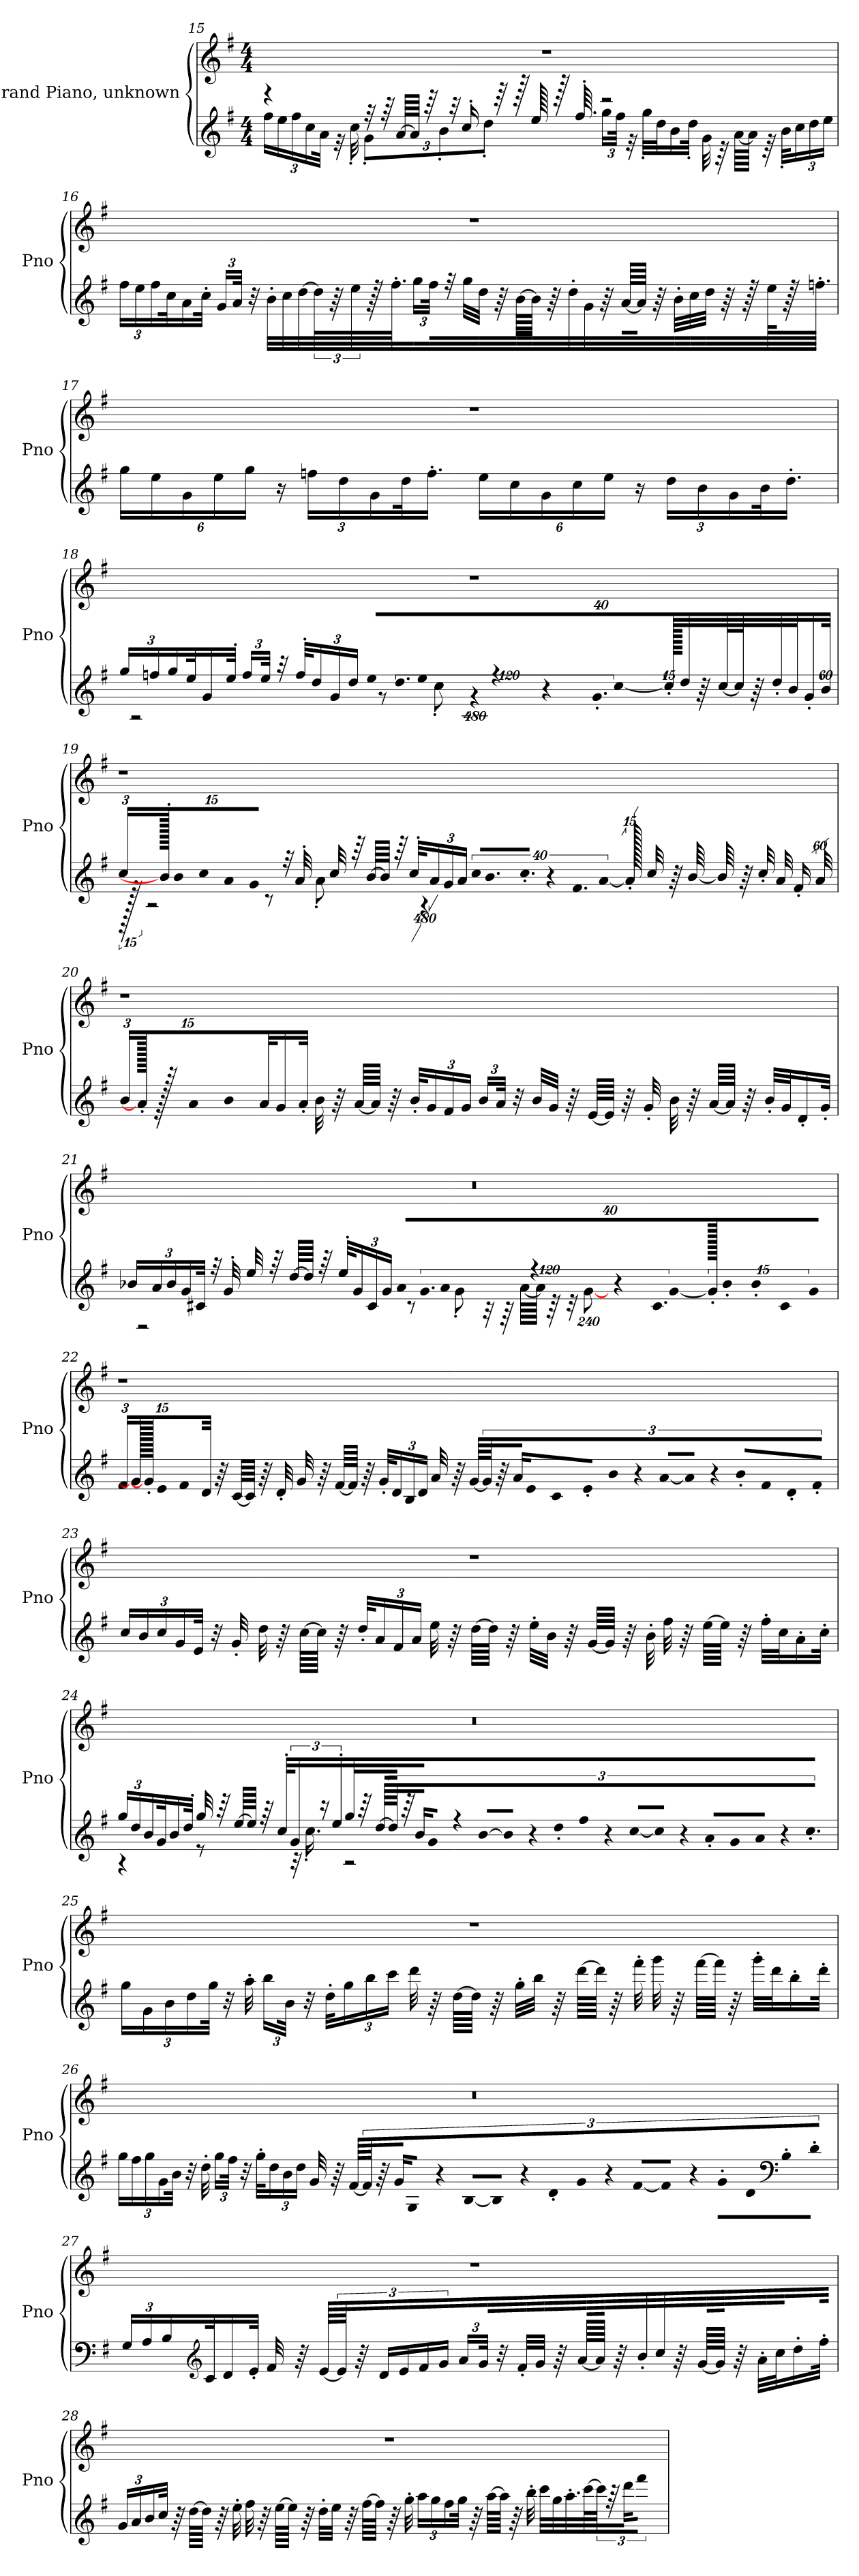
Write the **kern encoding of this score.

**kern	**kern
*part1	*part1
*staff2	*staff1
*I"Grand Piano, unknown	*
*I'Pno	*
!!LO:LB:g=z
*clefG2	*clefG2
*k[f#]	*k[f#]
*M4/4	*M4/4
=15	=15
*^	*
*	*Xbrackettup	*
4r	24ff#\LL	1r
.	24ee\	.
.	24ff#\	.
.	24cc\	.
.	48a\JJk	.
.	32r	.
.	32cc'\	.
32r	12g'\L	.
64r	.	.
[64a/LLLL	.	.
64a/JJJJ]	.	.
64r	.	.
.	12b'\	.
32r	.	.
16cc'/	.	.
.	12dd'\J	.
64r	.	.
128r	.	.
128ee/	.	.
128r	.	.
64.ff#'/	.	.
2r	24gg\LL	.
.	48ff#\JJk	.
.	32r	.
.	32gg'\LLL	.
.	32dd\J	.
.	16b\	.
.	32dd'\JJk	.
.	32g\	.
.	64r	.
.	[64a\LLLL	.
.	64a\JJJJ]	.
.	64r	.
.	32b'\KLL	.
.	24cc\	.
.	24dd\	.
.	24ee\JJ	.
*v	*v	*
!!LO:LB:g=z
=16	=16
24ff#\LL	1r
24ee\	.
24ff#\	.
32cc\K	.
16a\	.
32cc'\JJk	.
24g/LL	.
48a/JJk	.
32r	.
32b'\LLL	.
32cc\	.
[32dd\	.
*brackettup	*
96dd\JJJk]	.
96r	.
96ee\	.
128r	.
64.ff#'\	.
*Xbrackettup	*
24gg\LL	.
48ff#\JJk	.
32r	.
32gg\LLL	.
32dd\JJJ	.
64r	.
[64b\LLLL	.
64b\JJJJ]	.
64r	.
32dd'\	.
32g/	.
64r	.
[64a/LLLL	.
64a/JJJJ]	.
64r	.
32b'\LLL	.
32cc\	.
32dd\JJJ	.
64r	.
128r	.
128ee\	.
128r	.
64.ffn'\	.
!!LO:LB:g=z
=17	=17
24gg\LL	1r
24ee\	.
24g\	.
*brackettup	*
24ee\	.
24gg\JJ	.
24r	.
*Xbrackettup	*
24ffn\LL	.
24dd\	.
24g\	.
32dd\K	.
16.ff'\JJ	.
24ee\LL	.
24cc\	.
24g\	.
*brackettup	*
24cc\	.
24ee\JJ	.
24r	.
*Xbrackettup	*
24dd\LL	.
24b\	.
24g\	.
32b\K	.
16.dd'\JJ	.
!!LO:PB:g=z
=18	=18
*^	*
24gg/LL	1920ryy	1r
.	2r	.
24ffn/	.	.
24gg/	.	.
32ee/K	.	.
16g/	.	.
32ee'/JJk	.	.
24ff/LL	.	.
48ee/JJk	.	.
32r	.	.
32ff'/KLL	.	.
24dd/	.	.
24g/	.	.
24dd/JJ	.	.
*brackettup	*	*
!LO:N:vis=32	!	!
640%23ee/LLL	.	.
.	8r	.
!LO:N:vis=32.	!	!
1920%103dd/	.	.
!LO:N:vis=64	!	!
960%17ee/JJJk	.	.
!LO:N:vis=32	!	!
640%23r	.	.
.	8cc'\	.
!LO:N:vis=64	!	!
960%17r	.	.
!LO:N:vis=32.	!	!
1920%103g'/LLL	.	.
[480%17cc/JJ	.	.
1920cc'/]	.	.
32dd/	1920%479r	.
64r	.	.
[64cc/LLLL	.	.
64cc/JJJJ]	.	.
64r	.	.
32dd'/LLL	.	.
32b/J	.	.
16g'/	.	.
[1920%59b/JJk	.	.
!!LO:LB:g=z
=19	=19	=19
*Xbrackettup	*	*
24cc/LL	1920r	1r
.	2r	.
1920b'/]	.	.
24b/	.	.
24cc/	.	.
24a/	.	.
48g/JJk	.	.
32r	.	.
32a'/	.	.
32cc/	.	.
64r	.	.
[64b/LLLL	.	.
64b/JJJJ]	.	.
64r	.	.
32cc'/KLL	.	.
24a/	.	.
24g/	.	.
24a/JJ	.	.
*brackettup	*	*
!LO:N:vis=32	!	!
640%23cc/LLL	8r	.
!LO:N:vis=32.	!	!
1920%103b/	.	.
!LO:N:vis=32.	!	!
1920%103cc'/JJJ	.	.
.	8a'\	.
!LO:N:vis=64	!	!
960%17r	.	.
!LO:N:vis=32.	!	!
1920%103f#/LLL	.	.
[480%17a/JJ	.	.
1920a'/]	1920%479r	.
32cc/	.	.
64r	.	.
[64b/LLLL	.	.
64b/JJJJ]	.	.
64r	.	.
32cc'/LLL	.	.
32a/J	.	.
16f#'/	.	.
[1920%59a/JJk	.	.
.	1920ryy	1920ryy
*v	*v	*
!!LO:LB:g=z
=20	=20
*Xbrackettup	*
24b/LL	1r
1920a'/]	.
1920r	.
24a/	.
24b/	.
32a/K	.
16g/	.
32a'/JJk	.
32b\	.
64r	.
[64a/LLLL	.
64a/JJJJ]	.
64r	.
32b'/KLL	.
24g/	.
24f#/	.
24g/JJ	.
24b/LL	.
48a/JJk	.
32r	.
32b/LLL	.
32g/JJJ	.
64r	.
[64e/LLLL	.
64e/JJJJ]	.
64r	.
32g'/	.
32b\	.
64r	.
[64a/LLLL	.
64a/JJJJ]	.
64r	.
32b'/LLL	.
32g/J	.
16d'/	.
32g'/JJk	.
.	960ryy
!!LO:LB:g=z
=21	=21
*^	*
24b-X/LL	1920ryy	1r
.	2r	.
24a/	.	.
24b-/	.	.
24g/	.	.
48c#X/JJk	.	.
32r	.	.
32g'/	.	.
32ee/	.	.
64r	.	.
[64dd/LLLL	.	.
64dd/JJJJ]	.	.
64r	.	.
32ee'/KLL	.	.
24g/	.	.
24c#/	.	.
24g/JJ	.	.
*brackettup	*	*
!LO:N:vis=32	!	!
640%23a/LLL	.	.
.	8r	.
!LO:N:vis=32.	!	!
1920%103g/	.	.
!LO:N:vis=64	!	!
960%17a/JJJk	.	.
!LO:N:vis=32	!	!
640%23r	.	.
.	8g'\	.
!LO:N:vis=64	!	!
960%17r	.	.
!LO:N:vis=32.	!	!
1920%103c#/LLL	.	.
[480%17g/J	.	.
1920g'/]	.	.
*Xbrackettup	*	*
12b-'/	32r	.
.	64r	.
.	[64a\LLLL	.
.	64a\JJJJ]	.
.	64r	.
12b-'/	.	.
.	32r	.
.	[1920%239g\	.
24c#/L	.	.
[1920%79g/JJ	.	.
*v	*v	*
!!LO:LB:g=z
=22	=22
24f#/LL	1r
1920g/]	.
1920g'\]	.
24e/	.
24f#/	.
32d/JJk	.
64r	.
[64c/LLLL	.
64c/JJJJ]	.
64r	.
32d'/	.
32g/	.
64r	.
[64f#/LLLL	.
64f#/JJJJ]	.
64r	.
32g'/KLL	.
24d/	.
24B/	.
24d/JJ	.
32a/	.
64r	.
[64g/LLLL	.
*brackettup	*
96g/JJJJ]	.
96r	.
24a/LL	.
32e/K	.
16c/	.
32e'/JJk	.
32b\	.
64r	.
[64a/LLLL	.
64a/JJJJ]	.
64r	.
32b'/LLL	.
32f#/J	.
16d'/	.
32f#'/JJk	.
.	960ryy
!!LO:LB:g=z
=23	=23
*Xbrackettup	*
24cc/LL	1r
24b/	.
24cc/	.
24g/	.
48e/JJk	.
32r	.
32g'/	.
32dd\	.
64r	.
[64cc\LLLL	.
64cc\JJJJ]	.
64r	.
32dd'/KLL	.
24a/	.
24f#/	.
24a/JJ	.
32ee\	.
64r	.
[64dd\LLLL	.
64dd\JJJJ]	.
64r	.
32ee'\LLL	.
32b\JJJ	.
64r	.
[64g/LLLL	.
64g/JJJJ]	.
64r	.
32b'\	.
32ff#\	.
64r	.
[64ee\LLLL	.
64ee\JJJJ]	.
64r	.
32ff#'\LLL	.
32cc\J	.
16a'\	.
32cc'\JJk	.
!!LO:PB:g=z
=24	=24
*^	*
24gg/LL	4r	1r
24dd/	.	.
24b/	.	.
32g/K	.	.
16b/	.	.
32dd'/JJk	.	.
32gg/	8r	.
64r	.	.
[64ee/LLLL	.	.
64ee/JJJJ]	.	.
64r	.	.
32cc'/KLL	.	.
*brackettup	*	*
24g/JJ	32r	.
.	16.cc'\	.
24r	.	.
24ee'/	.	.
32gg/	2r	.
64r	.	.
[64dd/LLLL	.	.
96dd/JJJJ]	.	.
96r	.	.
24b/LL	.	.
32g/JJk	.	.
64r	.	.
[64b/LLLL	.	.
64b/JJJJ]	.	.
64r	.	.
32dd'/	.	.
32ff#/	.	.
64r	.	.
[64cc/LLLL	.	.
64cc/JJJJ]	.	.
64r	.	.
32a'/LLL	.	.
32g/	.	.
32a/JJJ	.	.
64r	.	.
32.cc'/	.	.
*v	*v	*
!!LO:LB:g=z
=25	=25
*Xbrackettup	*
24gg\LL	1r
24g\	.
24b\	.
24dd\	.
48gg\JJk	.
32r	.
32aa'\	.
24bb\LL	.
48b\JJk	.
32r	.
32dd'\KLL	.
24gg\	.
24bb\	.
24ccc\JJ	.
32ddd\	.
64r	.
[64dd\LLLL	.
64dd\JJJJ]	.
64r	.
32gg'\LLL	.
32bb\JJJ	.
64r	.
[64ddd\LLLL	.
64ddd\JJJJ]	.
64r	.
32fff#'\	.
32ggg\	.
64r	.
[64fff#\LLLL	.
64fff#\JJJJ]	.
64r	.
32ggg'\LLL	.
32ddd\J	.
16bb'\	.
32ddd'\JJk	.
!!LO:LB:g=z
=26	=26
24gg\LL	1r
24ff#\	.
24gg\	.
24g\	.
48b\JJk	.
32r	.
32dd'\	.
24gg\LL	.
48ff#\JJk	.
32r	.
32gg'\KLL	.
24dd\	.
24b\	.
24dd\JJ	.
32g/	.
64r	.
[64f#/LLLL	.
*brackettup	*
96f#/JJJJ]	.
96r	.
24g/LL	.
32G/JJk	.
64r	.
[64B/LLLL	.
64B/JJJJ]	.
64r	.
32d'/	.
32g/	.
64r	.
[64f#/LLLL	.
64f#/JJJJ]	.
64r	.
32g'\LLL	.
32d\J	.
*clefF4	*
16B'\	.
32d'\JJk	.
!!LO:LB:g=z
=27	=27
*Xbrackettup	*
24G/LL	1r
24A/	.
24B/	.
*clefG2	*
32c/K	.
16d/	.
32e'/JJk	.
32f#/	.
64r	.
[64e/LLLL	.
*brackettup	*
96e/JJJJ]	.
96r	.
24d/LL	.
*Xbrackettup	*
24e/	.
24f#/	.
24g/JJ	.
24a/LL	.
48g/JJk	.
32r	.
32f#'/LLL	.
32g/JJJ	.
64r	.
[64a/LLLL	.
64a/JJJJ]	.
64r	.
32b'\	.
32cc\	.
64r	.
[64g/LLLL	.
64g/JJJJ]	.
64r	.
32a'\LLL	.
32cc\J	.
16dd'\	.
32ff#'\JJk	.
!!LO:LB:g=z
=28	=28
24g/LL	1r
24a/	.
24b/	.
32cc/JJk	.
64r	.
[64dd\LLLL	.
64dd\JJJJ]	.
64r	.
32ee'\	.
32ff#\	.
64r	.
[64ee\LLLL	.
64ee\JJJJ]	.
64r	.
32dd'\LLL	.
32ee\JJJ	.
64r	.
[64ff#\LLLL	.
64ff#\JJJJ]	.
64r	.
32gg'\	.
24aa\LL	.
24gg\	.
24ff#\	.
32gg\JJk	.
64r	.
[64aa\LLLL	.
64aa\JJJJ]	.
64r	.
32bb'\	.
32ccc\LLL	.
32gg\	.
32.aa'\	.
[64ccc\L	.
*brackettup	*
96ccc\JJJJ]	.
96r	.
24ddd\LL	.
16fff#\JJ	.
=	=
*-	*-
